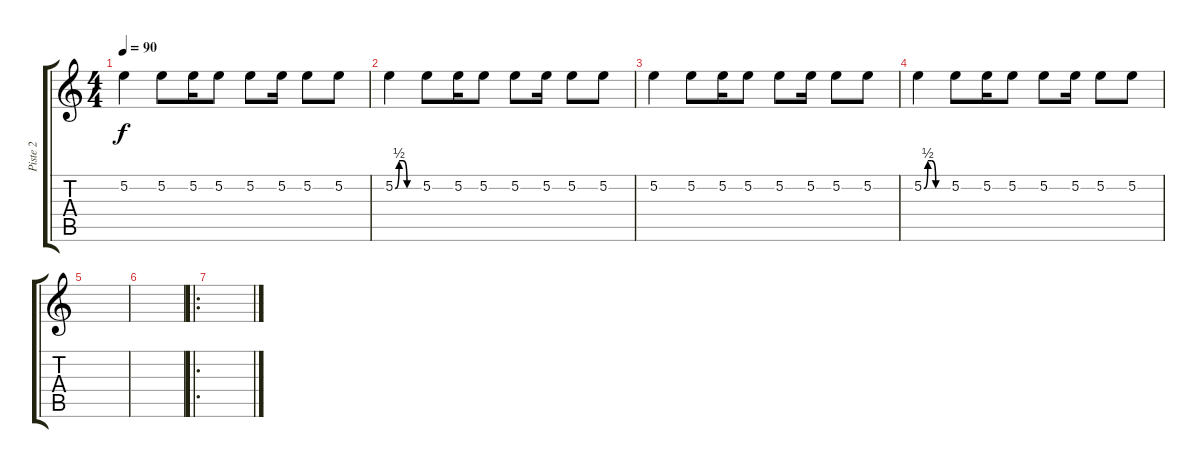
\track ("Piste 2" "Piste 2") {instrument distortionguitar}
\staff {score tabs}
\tuning (E4 B3 G3 D3 A2 E2) {hide}
\ts (4 4)
\tempo 90
\clef g2
\ks c
5.2.4{dy f instrument distortionguitar} 5.2.8 5.2.16 5.2.8 5.2.8 5.2.16 5.2.8 5.2.8 |
5.2{be (custom 0 0 10 2 20 2 30 0 60 0)}.4 5.2.8 5.2.16 5.2.8 5.2.8 5.2.16 5.2.8 5.2.8 |
5.2.4 5.2.8 5.2.16 5.2.8 5.2.8 5.2.16 5.2.8 5.2.8 |
5.2{be (custom 0 0 10 2 20 2 30 0 60 0)}.4 5.2.8 5.2.16 5.2.8 5.2.8 5.2.16 5.2.8 5.2.8 |
|
|
\ro
